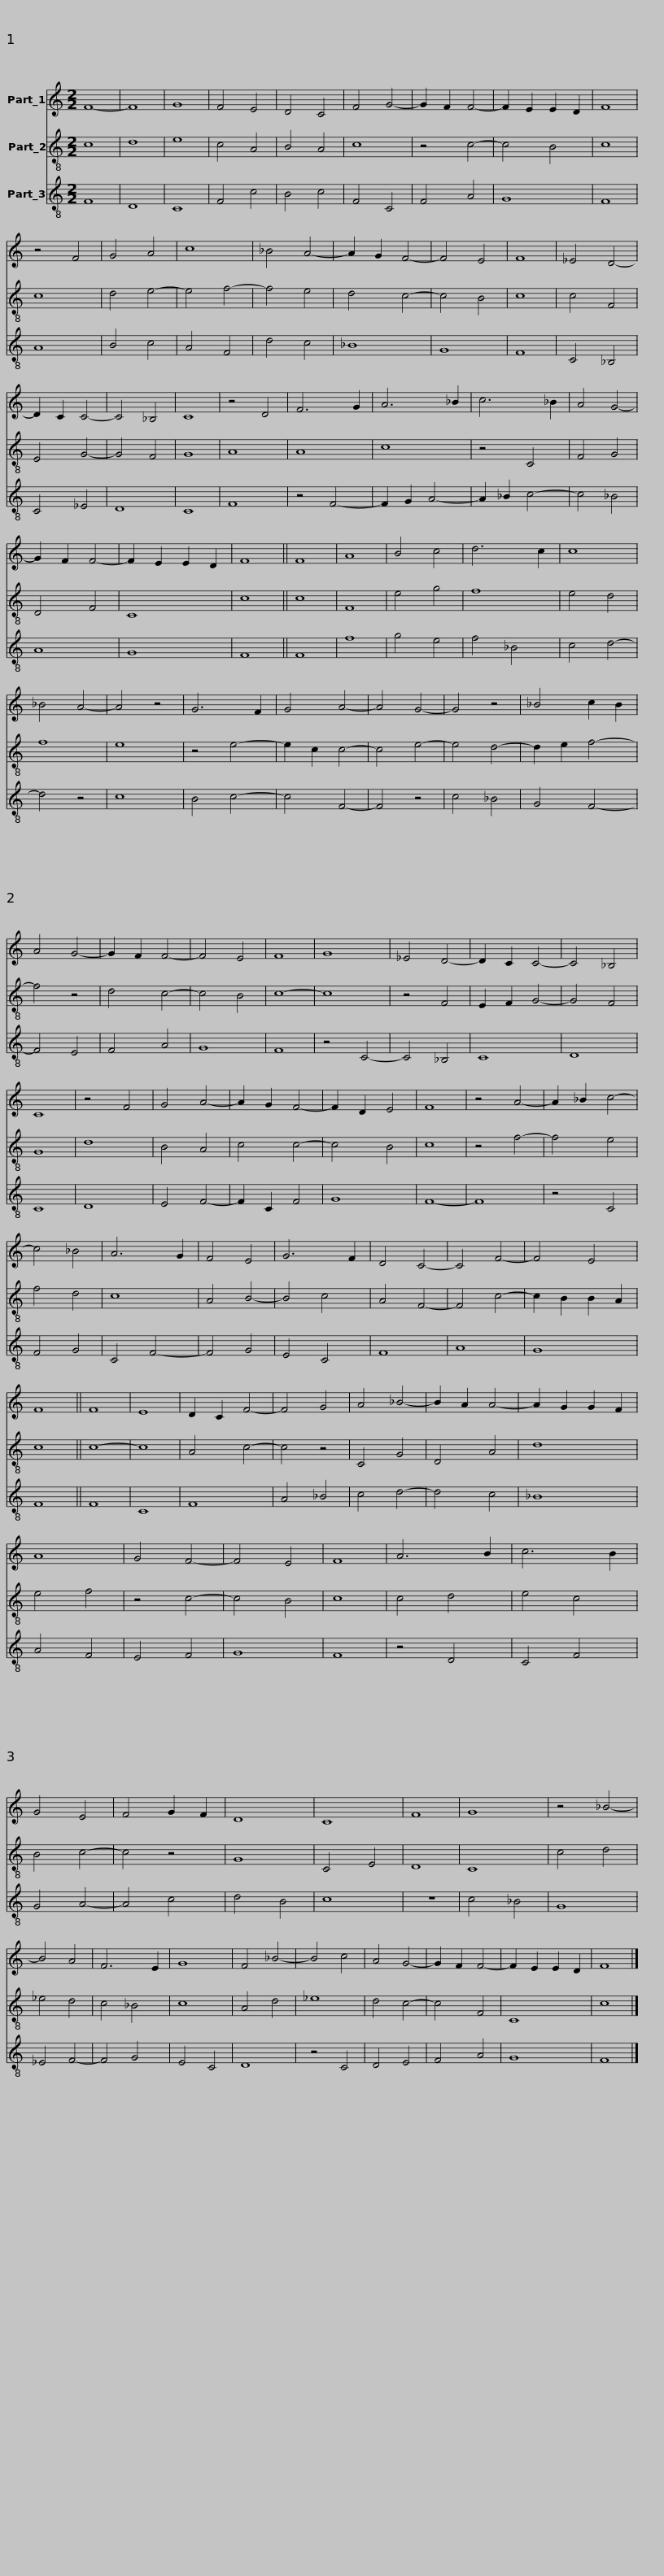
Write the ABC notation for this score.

X:1
%%score 1 2 3
L:1/8
M:2/2
I:linebreak $
K:C
V:1 treble
V:2 treble-8
V:3 treble-8
V:1
 F8- | F8 | G8 | F4 E4 | D4 C4 | %5
 F4 G4- | G2 F2 F4- | F2 E2 E2 D2 | F8 | z4 F4 | %10
 G4 A4 | c8 | _B4 A4- |$ A2 G2 F4- | F4 E4 | %15
 F8 |$ _E4 D4- | D2 C2 C4- | C4 _B,4 | C8 | %20
 z4 D4 | F6 G2 | A6 _B2 | c6 _B2 | A4 G4- | %25
 G2 F2 F4- | F2 E2 E2 D2 | F8 ||$ F8 | A8 | %30
 B4 c4 | d6 c2 |$ c8 | _B4 A4- | A4 z4 | %35
 G6 F2 | G4 A4- | A4 G4- | G4 z4 | _B4 c2 B2 | %40
 A4 G4- | G2 F2 F4- | F4 E4 | F8 | G8 | %45
 _E4 D4- |$ D2 C2 C4- | C4 _B,4 |$ C8 | z4 F4 | %50
 G4 A4- | A2 G2 F4- | F2 D2 E4 | F8 | z4 A4- | %55
 A2 _B2 c4- | c4 _B4 | A6 G2 | F4 E4 | G6 F2 | %60
 D4 C4- | C4 F4- |$ F4 E4 | F8 ||$ F8 | %65
 E8 | D2 C2 F4- | F4 G4 | A4 _B4- | B2 A2 A4- | %70
 A2 G2 G2 F2 | A8 | G4 F4- | F4 E4 | F8 | %75
 A6 B2 | c6 B2 | G4 E4 |$ F4 G2 F2 | D8 | %80
 C8 | F8 | G8 | z4 _B4- | B4 A4 | %85
 F6 E2 | G8 | F4 _B4- | B4 c4 | A4 G4- | %90
 G2 F2 F4- |$ F2 E2 E2 D2 | F8 |] %93
V:2
 c8 | d8 | e8 | c4 A4 | B4 A4 | %5
 c8 | z4 c4- | c4 B4 | c8 | c8 | %10
 d4 e4- | e4 f4- | f4 e4 |$ d4 c4- | c4 B4 | %15
 c8 |$ c4 F4 | E4 G4- | G4 F4 | G8 | %20
 A8 | A8 | c8 | z4 C4 | F4 G4 | %25
 D4 F4 | C8 | c8 ||$ c8 | F8 | %30
 e4 g4 | f8 |$ e4 d4 | f8 | e8 | %35
 z4 e4- | e2 c2 c4- | c4 e4- | e4 d4- | d2 e2 f4- | %40
 f4 z4 | d4 c4- | c4 B4 | c8- | c8 | %45
 z4 F4 |$ E2 F2 G4- | G4 F4 |$ G8 | d8 | %50
 B4 A4 | c4 c4- | c4 B4 | c8 | z4 f4- | %55
 f4 e4 | f4 d4 | c8 | A4 B4- | B4 c4 | %60
 A4 F4- | F4 c4- |$ c2 B2 B2 A2 | c8 ||$ c8- | %65
 c8 | A4 c4- | c4 z4 | C4 G4 | D4 A4 | %70
 d8 | e4 f4 | z4 c4- | c4 B4 | c8 | %75
 c4 d4 | e4 c4 | B4 c4- |$ c4 z4 | G8 | %80
 C4 E4 | D8 | C8 | c4 d4 | _e4 d4 | %85
 c4 _B4 | c8 | A4 d4 | _e8 | d4 c4- | %90
 c4 F4 |$ C8 | c8 |] %93
V:3
 F8 | D8 | C8 | F4 c4 | B4 c4 | %5
 F4 C4 | F4 A4 | G8 | F8 | A8 | %10
 B4 c4 | A4 F4 | d4 c4 |$ _B8 | G8 | %15
 F8 |$ C4 _B,4 | C4 _E4 | D8 | C8 | %20
 F8 | z4 F4- | F2 G2 A4- | A2 _B2 c4- | c4 _B4 | %25
 A8 | G8 | F8 ||$ F8 | f8 | %30
 g4 e4 | f4 _B4 |$ c4 d4- | d4 z4 | c8 | %35
 B4 c4- | c4 F4- | F4 z4 | c4 _B4 | G4 F4- | %40
 F4 E4 | F4 A4 | G8 | F8 | z4 C4- | %45
 C4 _B,4 |$ C8 | D8 |$ C8 | D8 | %50
 E4 F4- | F2 C2 F4 | G8 | F8- | F8 | %55
 z4 C4 | F4 G4 | C4 F4- | F4 G4 | E4 C4 | %60
 F8 | A8 |$ G8 | F8 ||$ F8 | %65
 C8 | F8 | A4 _B4 | c4 d4- | d4 c4 | %70
 _B8 | A4 F4 | E4 F4 | G8 | F8 | %75
 z4 D4 | C4 F4 | G4 A4- |$ A4 c4 | d4 B4 | %80
 c8 | z8 | c4 _B4 | G8 | _E4 F4- | %85
 F4 G4 | E4 C4 | D8 | z4 C4 | D4 E4 | %90
 F4 A4 |$ G8 | F8 |] %93
